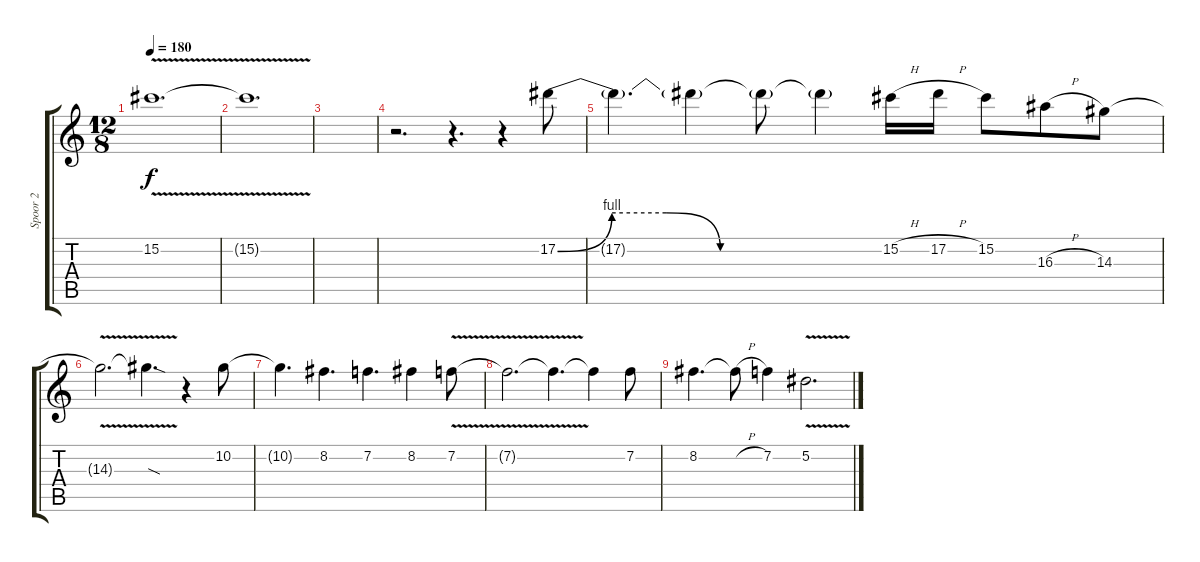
\track ("Spoor 2" "Spoor 2") {instrument distortionguitar}
\staff {score tabs}
\tuning (Eb4 Bb3 Gb3 Db3 Ab2 Eb2) {hide}
\ts (12 8)
\tempo 180
\clef g2
\ks c
15.2{v t}.1{d dy f} |
15.2{t}.1{d} |
|
r.2{d} r.4{d} r.4 17.2{be (custom 0 0 10 4 20 4 30 0 60 0)}.8 |
17.2{t}.4{d} 17.2{t}.4 17.2{t}.8 17.2{t}.4 15.2{h}.16 17.2{h}.16 15.2.8 16.3{h}.8 14.3.8 |
14.3{v t}.2{d} 14.3{sod t}.4{d} r.4 10.2.8 |
10.2{t}.4{d} 8.2.4{d} 7.2.4{d} 8.2.4 7.2{v}.8 |
7.2{v t}.2{d} 7.2{t}.4{d} 7.2{t}.4 7.2.8 |
8.2.4{d} 8.2{h t}.8 7.2.4 5.2{v}.2{d}
